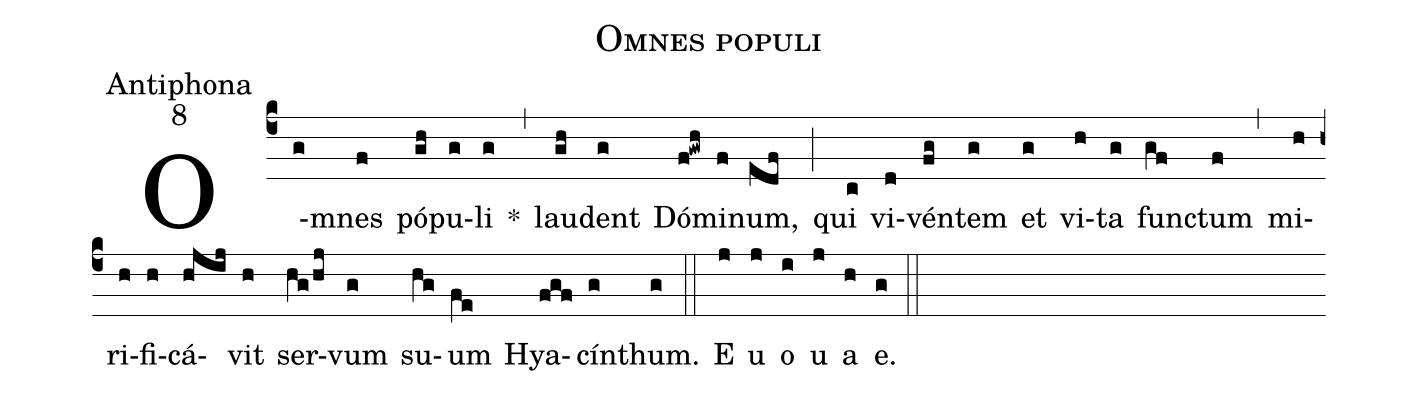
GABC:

name:Omnes populi;
office-part:Antiphona;
mode:8;
%%
(c4) O(g)mnes(f) pó(gh)pu(g)li(g) *(,) lau(gh)dent(g) Dó(f!gwh)mi(f)num,(edf) (;) qui(c) vi(d)vén(fg)tem(g) et(g) vi(h)ta(g) fun(gf)ctum(f) (,) mi(h)ri(h)fi(h)cá(hjij)vit(h) ser(hg/hj)vum(g) su(hg)um(fe) Hya(fgf)cín(g)thum.(g) (::) E(j) u(j) o(i) u(j) a(h) e.(g) (::)
